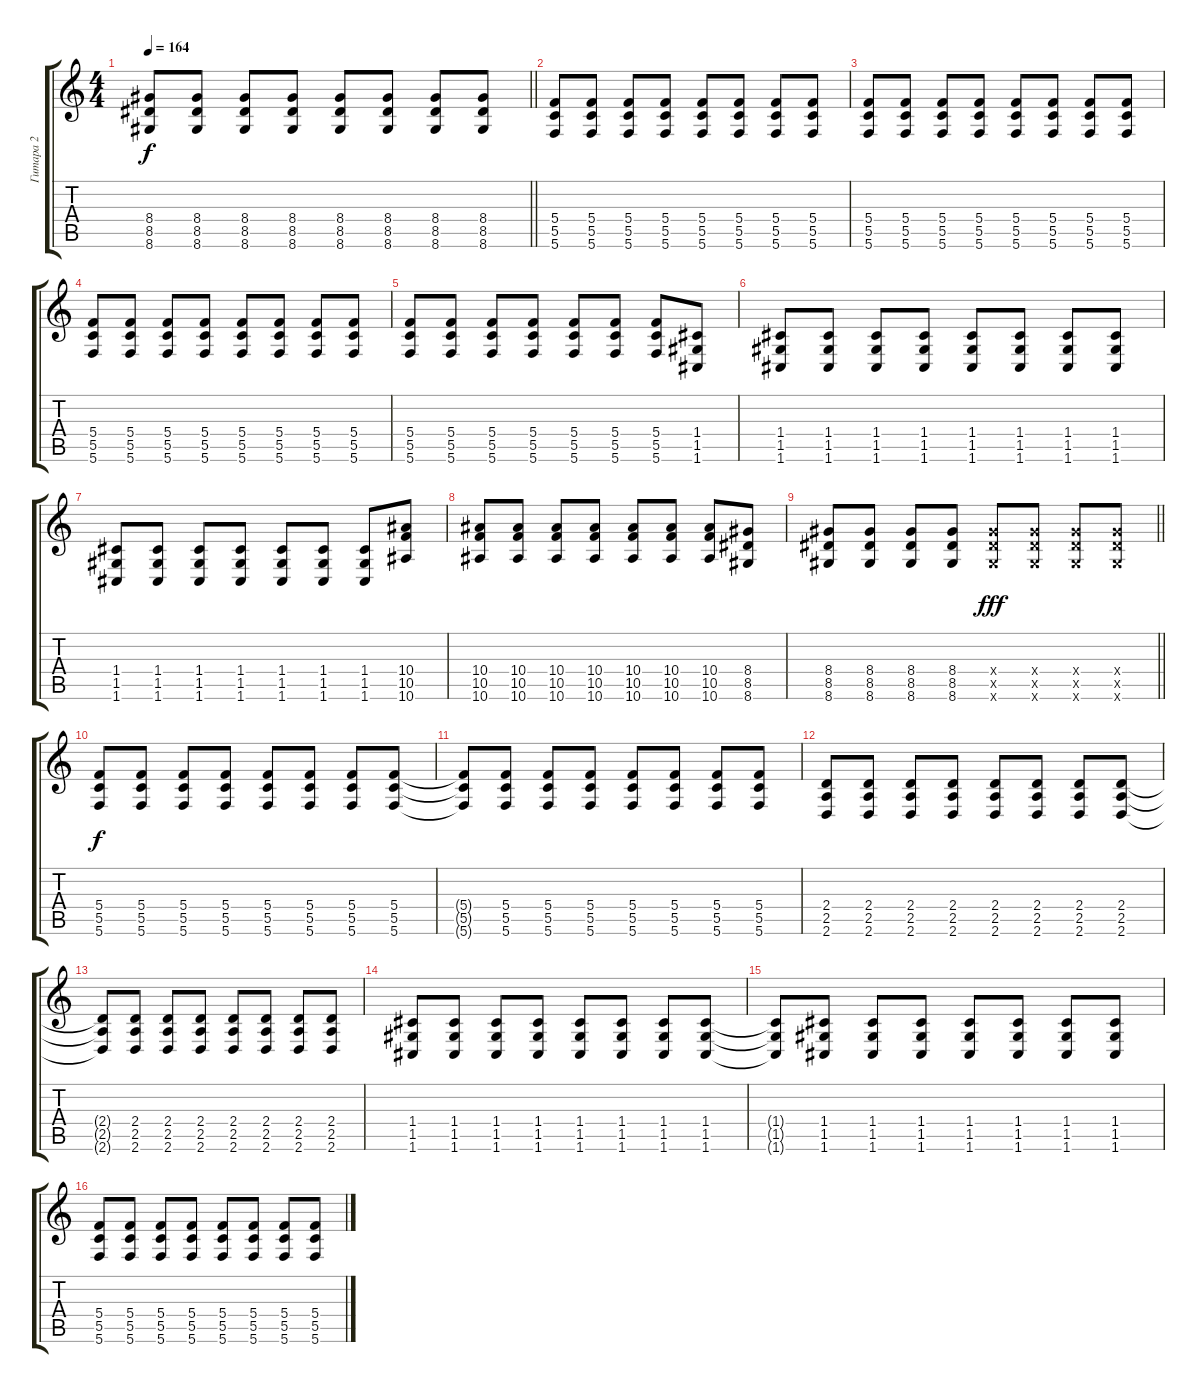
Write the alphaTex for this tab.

\track ("Гитара 2" "Гитара 2") {instrument distortionguitar}
\staff {score tabs}
\tuning (D4 A3 F3 C3 G2 C2) {hide}
\ts (4 4)
\tempo 164
\clef g2
\barLineRight lightlight
\ks c
(8.4 8.5 8.6).8{dy f} (8.4 8.5 8.6).8 (8.4 8.5 8.6).8 (8.4 8.5 8.6).8 (8.4 8.5 8.6).8 (8.4 8.5 8.6).8 (8.4 8.5 8.6).8 (8.4 8.5 8.6).8 |
(5.4 5.5 5.6).8 (5.4 5.5 5.6).8 (5.4 5.5 5.6).8 (5.4 5.5 5.6).8 (5.4 5.5 5.6).8 (5.4 5.5 5.6).8 (5.4 5.5 5.6).8 (5.4 5.5 5.6).8 |
(5.4 5.5 5.6).8 (5.4 5.5 5.6).8 (5.4 5.5 5.6).8 (5.4 5.5 5.6).8 (5.4 5.5 5.6).8 (5.4 5.5 5.6).8 (5.4 5.5 5.6).8 (5.4 5.5 5.6).8 |
(5.4 5.5 5.6).8 (5.4 5.5 5.6).8 (5.4 5.5 5.6).8 (5.4 5.5 5.6).8 (5.4 5.5 5.6).8 (5.4 5.5 5.6).8 (5.4 5.5 5.6).8 (5.4 5.5 5.6).8 |
(5.4 5.5 5.6).8 (5.4 5.5 5.6).8 (5.4 5.5 5.6).8 (5.4 5.5 5.6).8 (5.4 5.5 5.6).8 (5.4 5.5 5.6).8 (5.4 5.5 5.6).8 (1.4 1.5 1.6).8 |
(1.4 1.5 1.6).8 (1.4 1.5 1.6).8 (1.4 1.5 1.6).8 (1.4 1.5 1.6).8 (1.4 1.5 1.6).8 (1.4 1.5 1.6).8 (1.4 1.5 1.6).8 (1.4 1.5 1.6).8 |
(1.4 1.5 1.6).8 (1.4 1.5 1.6).8 (1.4 1.5 1.6).8 (1.4 1.5 1.6).8 (1.4 1.5 1.6).8 (1.4 1.5 1.6).8 (1.4 1.5 1.6).8 (10.4 10.5 10.6).8 |
(10.4 10.5 10.6).8 (10.4 10.5 10.6).8 (10.4 10.5 10.6).8 (10.4 10.5 10.6).8 (10.4 10.5 10.6).8 (10.4 10.5 10.6).8 (10.4 10.5 10.6).8 (8.4 8.5 8.6).8 |
\barLineRight lightlight
(8.4 8.5 8.6).8 (8.4 8.5 8.6).8 (8.4 8.5 8.6).8 (8.4 8.5 8.6).8 (8.4{x} 8.5{x} 8.6{x}).8{dy fff} (8.4{x} 8.5{x} 8.6{x}).8 (8.4{x} 8.5{x} 8.6{x}).8 (8.4{x} 8.5{x} 8.6{x}).8 |
(5.4 5.5 5.6).8{dy f} (5.4 5.5 5.6).8 (5.4 5.5 5.6).8 (5.4 5.5 5.6).8 (5.4 5.5 5.6).8 (5.4 5.5 5.6).8 (5.4 5.5 5.6).8 (5.4 5.5 5.6).8 |
(5.4{t} 5.5{t} 5.6{t}).8 (5.4 5.5 5.6).8 (5.4 5.5 5.6).8 (5.4 5.5 5.6).8 (5.4 5.5 5.6).8 (5.4 5.5 5.6).8 (5.4 5.5 5.6).8 (5.4 5.5 5.6).8 |
(2.4 2.5 2.6).8 (2.4 2.5 2.6).8 (2.4 2.5 2.6).8 (2.4 2.5 2.6).8 (2.4 2.5 2.6).8 (2.4 2.5 2.6).8 (2.4 2.5 2.6).8 (2.4 2.5 2.6).8 |
(2.4{t} 2.5{t} 2.6{t}).8 (2.4 2.5 2.6).8 (2.4 2.5 2.6).8 (2.4 2.5 2.6).8 (2.4 2.5 2.6).8 (2.4 2.5 2.6).8 (2.4 2.5 2.6).8 (2.4 2.5 2.6).8 |
(1.4 1.5 1.6).8 (1.4 1.5 1.6).8 (1.4 1.5 1.6).8 (1.4 1.5 1.6).8 (1.4 1.5 1.6).8 (1.4 1.5 1.6).8 (1.4 1.5 1.6).8 (1.4 1.5 1.6).8 |
(1.4{t} 1.5{t} 1.6{t}).8 (1.4 1.5 1.6).8 (1.4 1.5 1.6).8 (1.4 1.5 1.6).8 (1.4 1.5 1.6).8 (1.4 1.5 1.6).8 (1.4 1.5 1.6).8 (1.4 1.5 1.6).8 |
(5.4 5.5 5.6).8 (5.4 5.5 5.6).8 (5.4 5.5 5.6).8 (5.4 5.5 5.6).8 (5.4 5.5 5.6).8 (5.4 5.5 5.6).8 (5.4 5.5 5.6).8 (5.4 5.5 5.6).8
